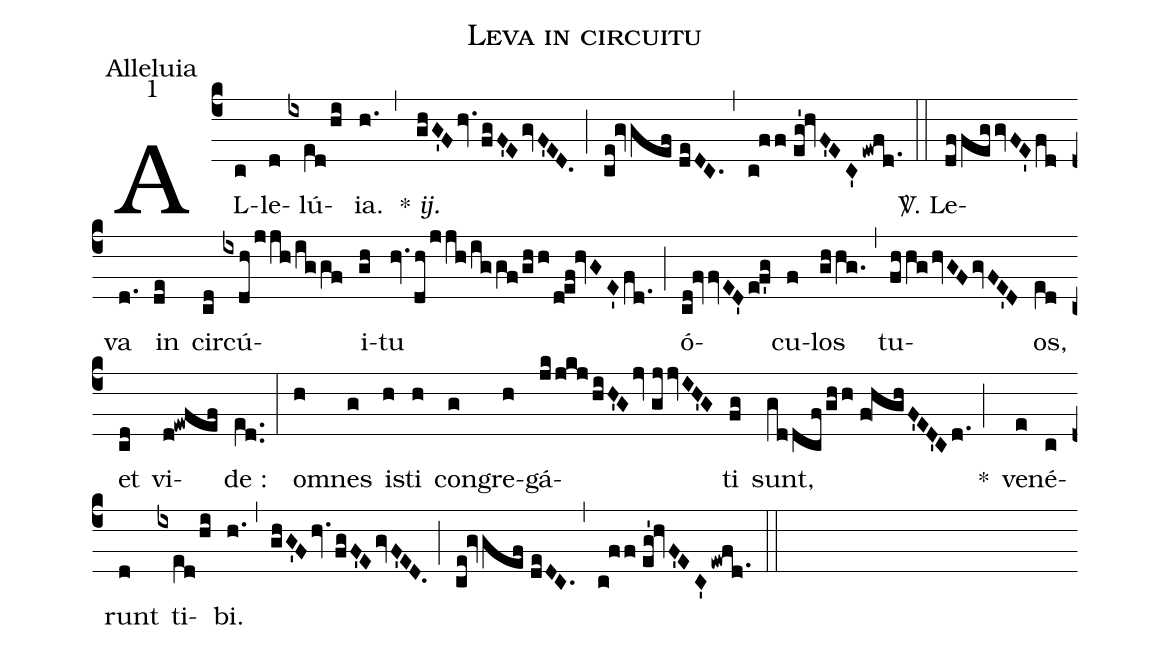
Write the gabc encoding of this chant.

name:Leva in circuitu;
office-part:Alleluia;
mode:1;
%%
(c4) AL(c)le(d)lú(ixe[ll:1]d/hi){ia}.(h.) (,) * <i>ij.</i>(ghG'Fhv.fgF'EgvF'ED.) (;) (ce!gvgef//deDC.) (,) (c!ff//eg'!hvF'EC'ewfd.1) (::) <sp>V/</sp>. Le(dffeggvFE'fd)va(d.) in(de) cir(cd)cú(ixdh/jjh/iggf)i(gh)tu(hv.dh/jjh/iggf/ghh/def!hvGE'fd.) (;) ó(cd!fvvED'ef'g)cu(f)los(ghhg.) (,) tu(fhhghvGFgvFE'D)os,(e[ll:1]d) et(cd) vi(d!ewfef)de :(e[ll:1]d..) (:) o(h)mnes(g) i(h)sti(h) con(g)gre(h)gá(jk/jkjhiH'Gjv//gjjvIH'G)ti(fg) sunt,(gddcfghh//f!hghF'ED'Cd.) <clear>*(;) ve(e)né(c)runt(d) ti(ixe[ll:1]d/hi)bi.(h.) (,) (ghG'Fhv.fgF'EgvF'ED.) (;) (ce!gvgef//deDC.) (,) (c!ff//eg'!hvF'EC'ewfd.1) (::)
